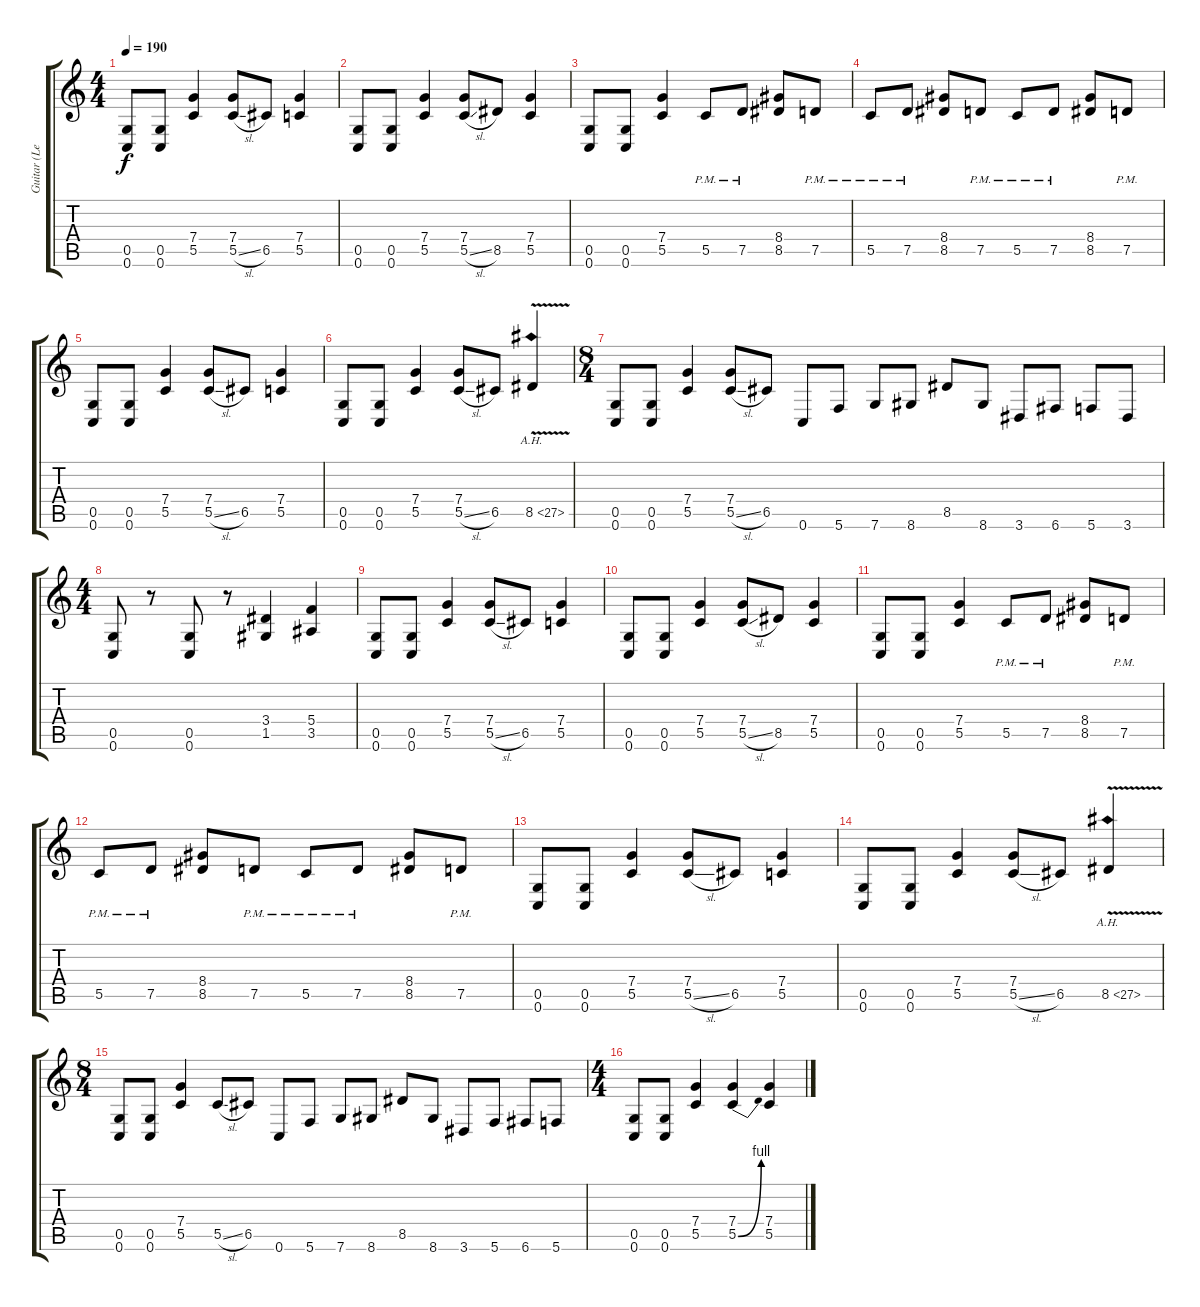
\track ("Guitar (Lead)" "Guitar (Le") {instrument overdrivenguitar}
\staff {score tabs}
\tuning (D4 A3 F3 C3 G2 C2) {hide}
\ts (4 4)
\tempo 190
\clef g2
\ks c
(0.5 0.6).8{dy f instrument overdrivenguitar} (0.5 0.6).8 (7.4 5.5).4 (7.4 5.5{sl}).8 6.5.8 (7.4 5.5).4 |
(0.5 0.6).8 (0.5 0.6).8 (7.4 5.5).4 (7.4 5.5{sl}).8 8.5.8 (7.4 5.5).4 |
(0.5 0.6).8 (0.5 0.6).8 (7.4 5.5).4 5.5{pm}.8 7.5{pm}.8 (8.4 8.5).8 7.5{pm}.8 |
5.5{pm}.8 7.5{pm}.8 (8.4 8.5).8 7.5{pm}.8 5.5{pm}.8 7.5{pm}.8 (8.4 8.5).8 7.5{pm}.8 |
(0.5 0.6).8 (0.5 0.6).8 (7.4 5.5).4 (7.4 5.5{sl}).8 6.5.8 (7.4 5.5).4 |
(0.5 0.6).8 (0.5 0.6).8 (7.4 5.5).4 (7.4 5.5{sl}).8 6.5.8 8.5{ah 19 v}.4 |
\ts (8 4)
(0.5 0.6).8 (0.5 0.6).8 (7.4 5.5).4 (7.4 5.5{sl}).8 6.5.8 0.6.8 5.6.8 7.6.8 8.6.8 8.5.8 8.6.8 3.6.8 6.6.8 5.6.8 3.6.8 |
\ts (4 4)
(0.5 0.6).8 r.8 (0.5 0.6).8 r.8 (3.4 1.5).4 (5.4 3.5).4 |
(0.5 0.6).8 (0.5 0.6).8 (7.4 5.5).4 (7.4 5.5{sl}).8 6.5.8 (7.4 5.5).4 |
(0.5 0.6).8 (0.5 0.6).8 (7.4 5.5).4 (7.4 5.5{sl}).8 8.5.8 (7.4 5.5).4 |
(0.5 0.6).8 (0.5 0.6).8 (7.4 5.5).4 5.5{pm}.8 7.5{pm}.8 (8.4 8.5).8 7.5{pm}.8 |
5.5{pm}.8 7.5{pm}.8 (8.4 8.5).8 7.5{pm}.8 5.5{pm}.8 7.5{pm}.8 (8.4 8.5).8 7.5{pm}.8 |
(0.5 0.6).8 (0.5 0.6).8 (7.4 5.5).4 (7.4 5.5{sl}).8 6.5.8 (7.4 5.5).4 |
(0.5 0.6).8 (0.5 0.6).8 (7.4 5.5).4 (7.4 5.5{sl}).8 6.5.8 8.5{ah 19 v}.4 |
\ts (8 4)
(0.5 0.6).8 (0.5 0.6).8 (7.4 5.5).4 5.5{sl}.8 6.5.8 0.6.8 5.6.8 7.6.8 8.6.8 8.5.8 8.6.8 3.6.8 5.6.8 6.6.8 5.6.8 |
\ts (4 4)
(0.5 0.6).8 (0.5 0.6).8 (7.4 5.5).4 (7.4 5.5{be (bend 0 0 60 4)}).4 (7.4 5.5).4
